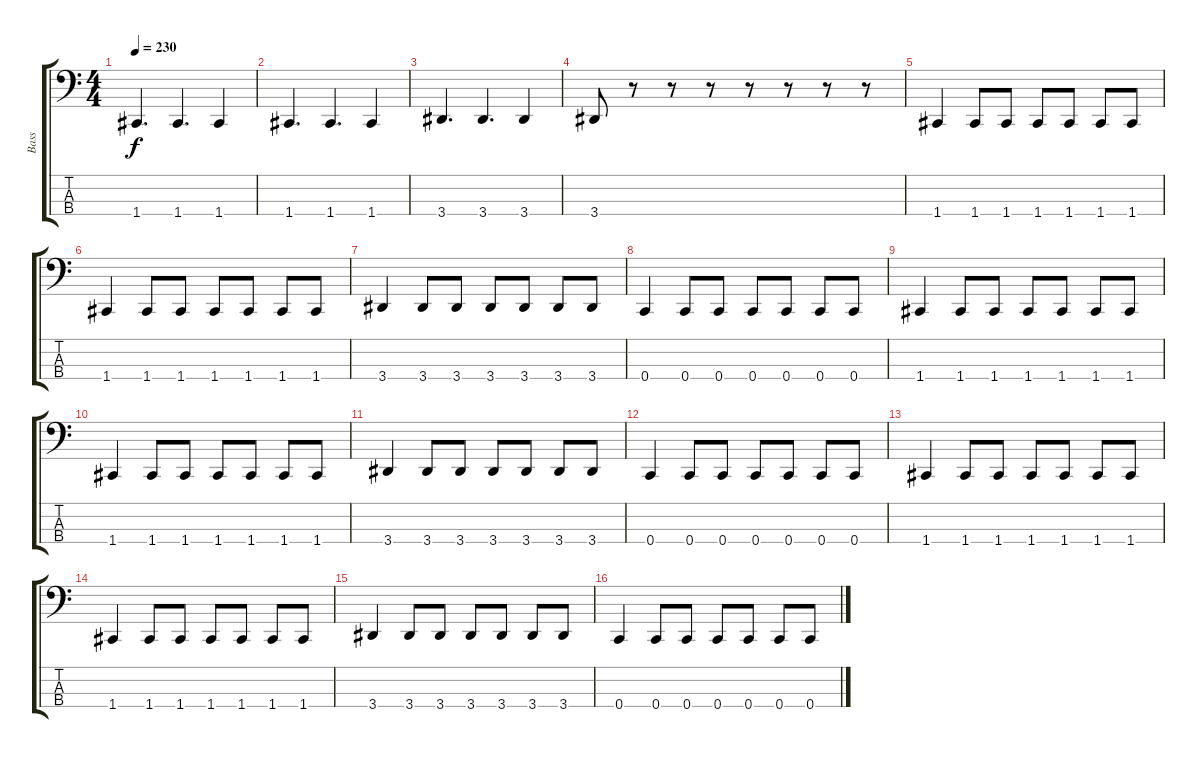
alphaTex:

\track ("Bass" "Bass") {instrument electricbassfinger}
\staff {score tabs}
\tuning (F2 C2 G1 C1) {hide}
\ts (4 4)
\tempo 230
\clef f4
\ks c
1.4.4{d dy f} 1.4.4{d} 1.4.4 |
1.4.4{d} 1.4.4{d} 1.4.4 |
3.4.4{d} 3.4.4{d} 3.4.4 |
3.4.8 r.8 r.8 r.8 r.8 r.8 r.8 r.8 |
1.4.4 1.4.8 1.4.8 1.4.8 1.4.8 1.4.8 1.4.8 |
1.4.4 1.4.8 1.4.8 1.4.8 1.4.8 1.4.8 1.4.8 |
3.4.4 3.4.8 3.4.8 3.4.8 3.4.8 3.4.8 3.4.8 |
0.4.4 0.4.8 0.4.8 0.4.8 0.4.8 0.4.8 0.4.8 |
1.4.4 1.4.8 1.4.8 1.4.8 1.4.8 1.4.8 1.4.8 |
1.4.4 1.4.8 1.4.8 1.4.8 1.4.8 1.4.8 1.4.8 |
3.4.4 3.4.8 3.4.8 3.4.8 3.4.8 3.4.8 3.4.8 |
0.4.4 0.4.8 0.4.8 0.4.8 0.4.8 0.4.8 0.4.8 |
1.4.4 1.4.8 1.4.8 1.4.8 1.4.8 1.4.8 1.4.8 |
1.4.4 1.4.8 1.4.8 1.4.8 1.4.8 1.4.8 1.4.8 |
3.4.4 3.4.8 3.4.8 3.4.8 3.4.8 3.4.8 3.4.8 |
0.4.4 0.4.8 0.4.8 0.4.8 0.4.8 0.4.8 0.4.8
